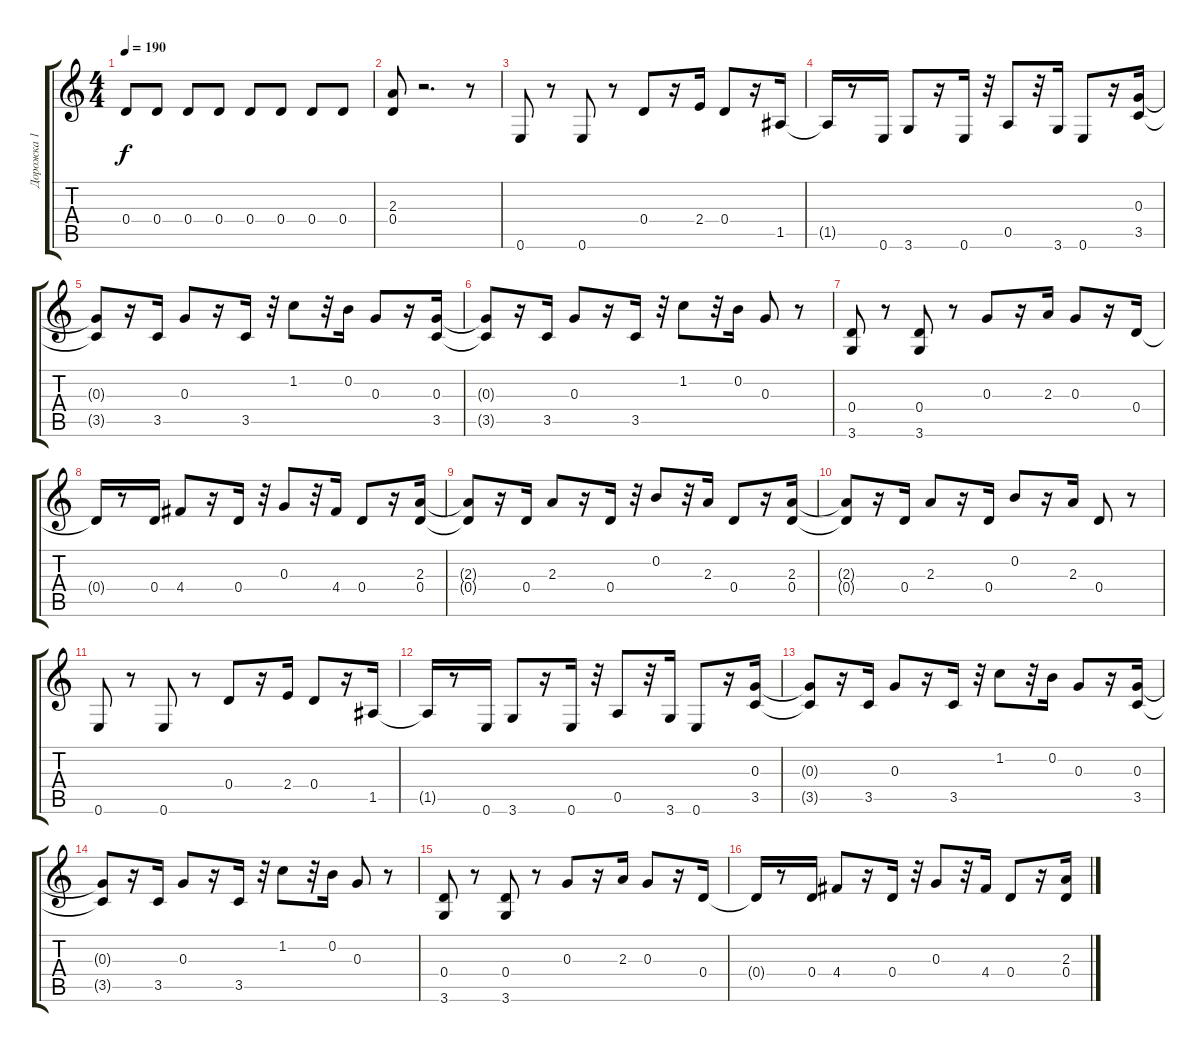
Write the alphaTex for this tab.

\track ("Дорожка 1" "Дорожка 1") {instrument overdrivenguitar}
\staff {score tabs}
\tuning (E4 B3 G3 D3 A2 E2) {hide}
\ts (4 4)
\tempo 190
\clef g2
\ks c
0.4.8{dy f} 0.4.8 0.4.8 0.4.8 0.4.8 0.4.8 0.4.8 0.4.8 |
(2.3 0.4).8 r.2{d} r.8 |
0.6.8 r.8 0.6.8 r.8 0.4.8 r.16 2.4.16 0.4.8 r.16 1.5.16 |
1.5{t}.16 r.8 0.6.16 3.6.8 r.16 0.6.16 r.32 0.5.8 r.32 3.6.16 0.6.8 r.16 (0.3 3.5).16 |
(0.3{t} 3.5{t}).8 r.16 3.5.16 0.3.8 r.16 3.5.16 r.32 1.2.8 r.32 0.2.16 0.3.8 r.16 (0.3 3.5).16 |
(0.3{t} 3.5{t}).8 r.16 3.5.16 0.3.8 r.16 3.5.16 r.32 1.2.8 r.32 0.2.16 0.3.8 r.8 |
(0.4 3.6).8 r.8 (0.4 3.6).8 r.8 0.3.8 r.16 2.3.16 0.3.8 r.16 0.4.16 |
0.4{t}.16 r.8 0.4.16 4.4.8 r.16 0.4.16 r.32 0.3.8 r.32 4.4.16 0.4.8 r.16 (2.3 0.4).16 |
(2.3{t} 0.4{t}).8 r.16 0.4.16 2.3.8 r.16 0.4.16 r.32 0.2.8 r.32 2.3.16 0.4.8 r.16 (2.3 0.4).16 |
(2.3{t} 0.4{t}).8 r.16 0.4.16 2.3.8 r.16 0.4.16 0.2.8 r.16 2.3.16 0.4.8 r.8 |
0.6.8 r.8 0.6.8 r.8 0.4.8 r.16 2.4.16 0.4.8 r.16 1.5.16 |
1.5{t}.16 r.8 0.6.16 3.6.8 r.16 0.6.16 r.32 0.5.8 r.32 3.6.16 0.6.8 r.16 (0.3 3.5).16 |
(0.3{t} 3.5{t}).8 r.16 3.5.16 0.3.8 r.16 3.5.16 r.32 1.2.8 r.32 0.2.16 0.3.8 r.16 (0.3 3.5).16 |
(0.3{t} 3.5{t}).8 r.16 3.5.16 0.3.8 r.16 3.5.16 r.32 1.2.8 r.32 0.2.16 0.3.8 r.8 |
(0.4 3.6).8 r.8 (0.4 3.6).8 r.8 0.3.8 r.16 2.3.16 0.3.8 r.16 0.4.16 |
0.4{t}.16 r.8 0.4.16 4.4.8 r.16 0.4.16 r.32 0.3.8 r.32 4.4.16 0.4.8 r.16 (2.3 0.4).16
